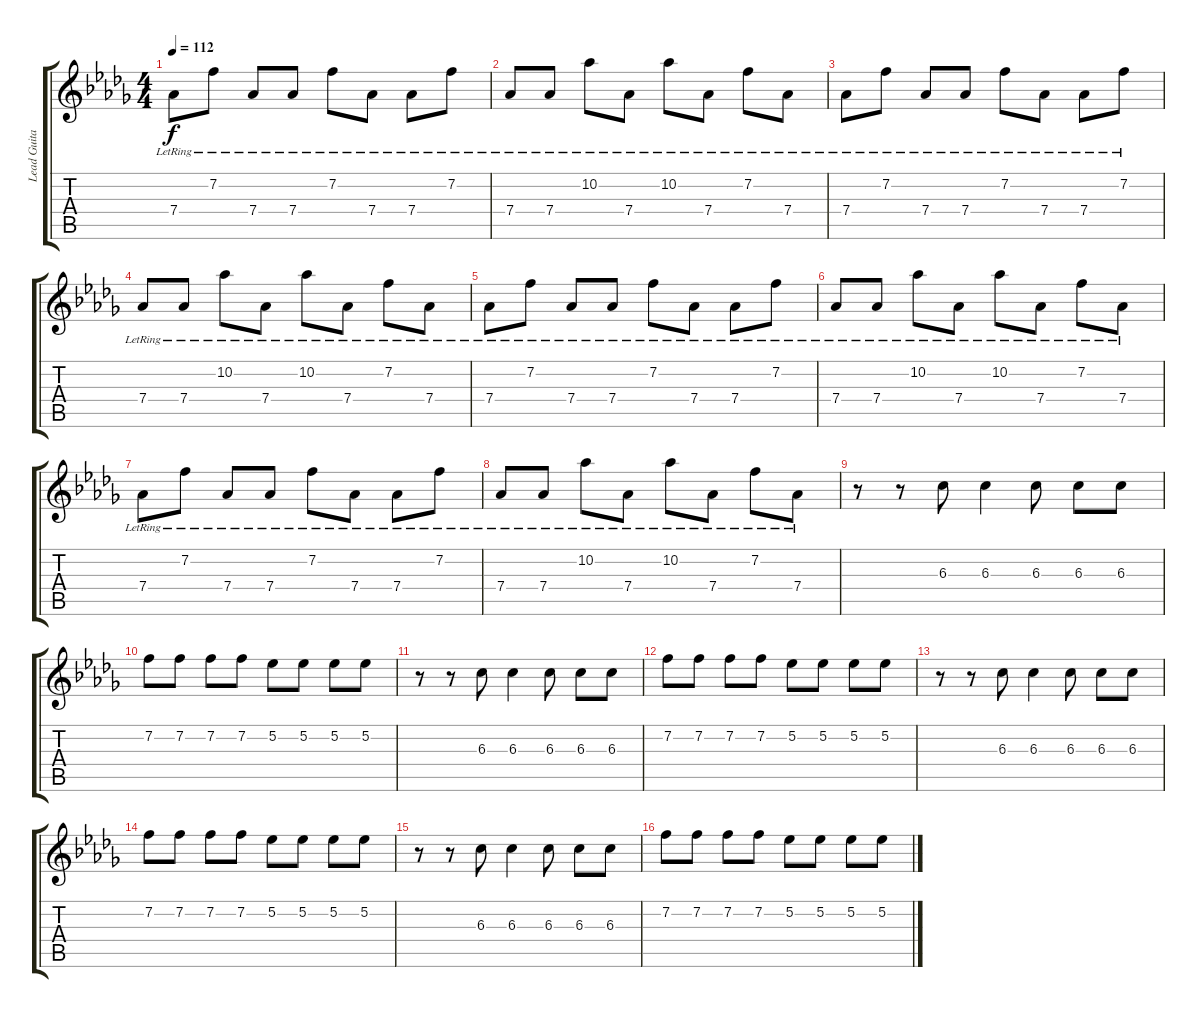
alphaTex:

\track ("Lead Guitar" "Lead Guita") {instrument distortionguitar}
\staff {score tabs}
\tuning (Eb4 Bb3 Gb3 Db3 Ab2 Eb2) {hide}
\ts (4 4)
\tempo 112
\clef g2
\ks db
7.4{lr}.8{dy f} 7.2{lr}.8 7.4{lr}.8 7.4{lr}.8 7.2{lr}.8 7.4{lr}.8 7.4{lr}.8 7.2{lr}.8 |
7.4{lr}.8 7.4{lr}.8 10.2{lr}.8 7.4{lr}.8 10.2{lr}.8 7.4{lr}.8 7.2{lr}.8 7.4{lr}.8 |
7.4{lr}.8 7.2{lr}.8 7.4{lr}.8 7.4{lr}.8 7.2{lr}.8 7.4{lr}.8 7.4{lr}.8 7.2{lr}.8 |
7.4{lr}.8 7.4{lr}.8 10.2{lr}.8 7.4{lr}.8 10.2{lr}.8 7.4{lr}.8 7.2{lr}.8 7.4{lr}.8 |
7.4{lr}.8 7.2{lr}.8 7.4{lr}.8 7.4{lr}.8 7.2{lr}.8 7.4{lr}.8 7.4{lr}.8 7.2{lr}.8 |
7.4{lr}.8 7.4{lr}.8 10.2{lr}.8 7.4{lr}.8 10.2{lr}.8 7.4{lr}.8 7.2{lr}.8 7.4{lr}.8 |
7.4{lr}.8 7.2{lr}.8 7.4{lr}.8 7.4{lr}.8 7.2{lr}.8 7.4{lr}.8 7.4{lr}.8 7.2{lr}.8 |
7.4{lr}.8 7.4{lr}.8 10.2{lr}.8 7.4{lr}.8 10.2{lr}.8 7.4{lr}.8 7.2{lr}.8 7.4{lr}.8 |
r.8 r.8 6.3.8 6.3.4 6.3.8 6.3.8 6.3.8 |
7.2.8 7.2.8 7.2.8 7.2.8 5.2.8 5.2.8 5.2.8 5.2.8 |
r.8 r.8 6.3.8 6.3.4 6.3.8 6.3.8 6.3.8 |
7.2.8 7.2.8 7.2.8 7.2.8 5.2.8 5.2.8 5.2.8 5.2.8 |
r.8 r.8 6.3.8 6.3.4 6.3.8 6.3.8 6.3.8 |
7.2.8 7.2.8 7.2.8 7.2.8 5.2.8 5.2.8 5.2.8 5.2.8 |
r.8 r.8 6.3.8 6.3.4 6.3.8 6.3.8 6.3.8 |
7.2.8 7.2.8 7.2.8 7.2.8 5.2.8 5.2.8 5.2.8 5.2.8
